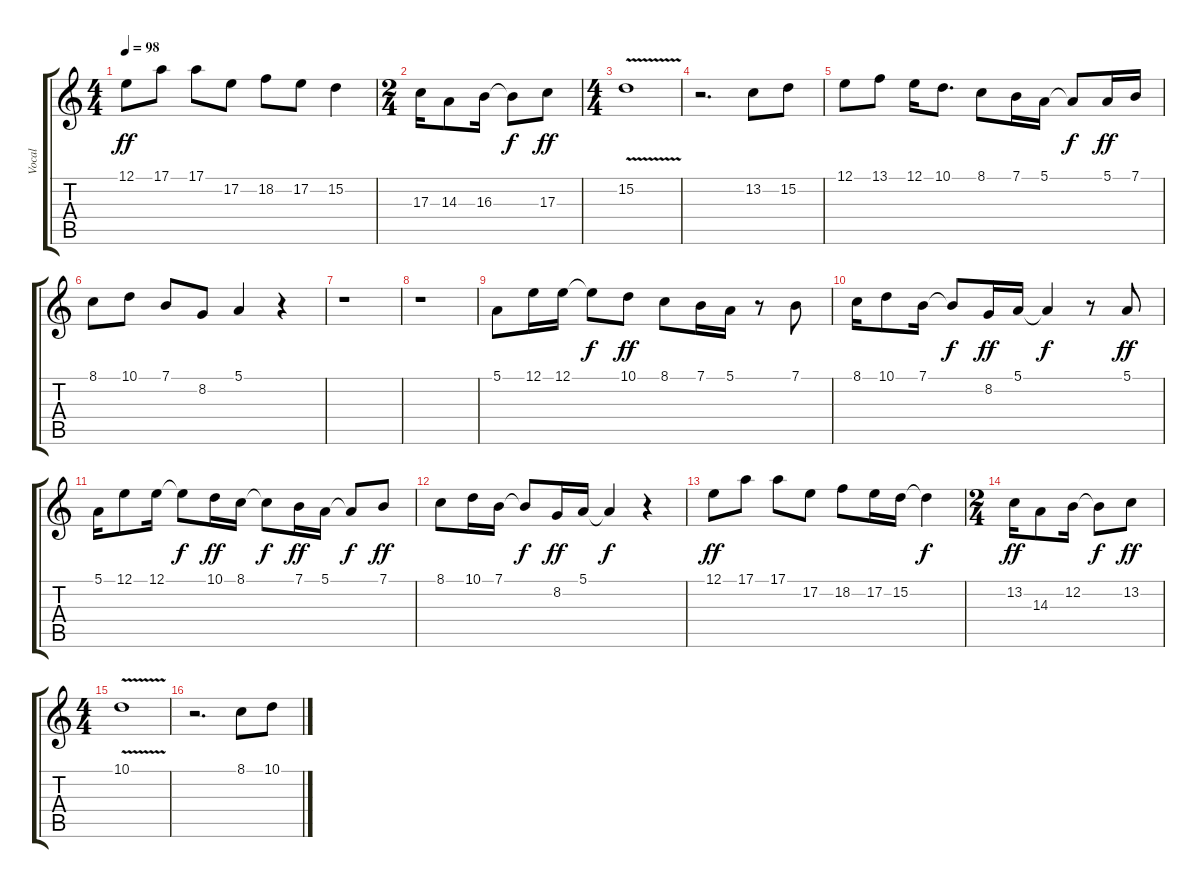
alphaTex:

\track ("Vocal" "Vocal") {instrument acousticgrandpiano}
\staff {score tabs}
\tuning (E4 B3 G3 D3 A2 E2) {hide}
\ts (4 4)
\tempo 98
\clef g2
\ks c
12.1.8{dy ff} 17.1.8 17.1.8 17.2.8 18.2.8 17.2.8 15.2.4 |
\ts (2 4)
17.3.16 14.3.8 16.3.16 16.3{t}.8{dy f} 17.3.8{dy ff} |
\ts (4 4)
15.2{v}.1 |
r.2{d} 13.2.8 15.2.8 |
12.1.8 13.1.8 12.1.16 10.1.8{d} 8.1.8 7.1.16 5.1.16 5.1{t}.8{dy f} 5.1.16{dy ff} 7.1.16 |
8.1.8 10.1.8 7.1.8 8.2.8 5.1.4 r.4 |
r.1 |
r.1 |
5.1.8 12.1.16 12.1.16 12.1{t}.8{dy f} 10.1.8{dy ff} 8.1.8 7.1.16 5.1.16 r.8 7.1.8 |
8.1.16 10.1.8 7.1.16 7.1{t}.8{dy f} 8.2.16{dy ff} 5.1.16 5.1{t}.4{dy f} r.8 5.1.8{dy ff} |
5.1.16 12.1.8 12.1.16 12.1{t}.8{dy f} 10.1.16{dy ff} 8.1.16 8.1{t}.8{dy f} 7.1.16{dy ff} 5.1.16 5.1{t}.8{dy f} 7.1.8{dy ff} |
8.1.8 10.1.16 7.1.16 7.1{t}.8{dy f} 8.2.16{dy ff} 5.1.16 5.1{t}.4{dy f} r.4 |
12.1.8{dy ff} 17.1.8 17.1.8 17.2.8 18.2.8 17.2.16 15.2.16 15.2{t}.4{dy f} |
\ts (2 4)
13.2.16{dy ff} 14.3.8 12.2.16 12.2{t}.8{dy f} 13.2.8{dy ff} |
\ts (4 4)
10.1{v}.1 |
r.2{d} 8.1.8 10.1.8
